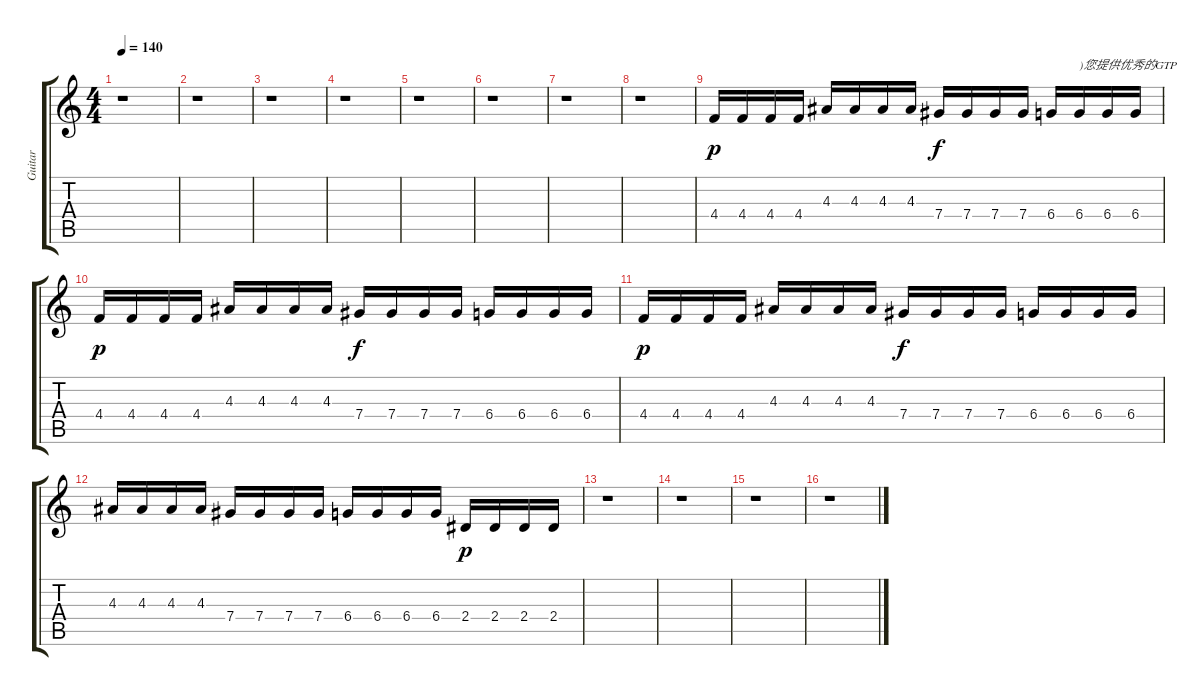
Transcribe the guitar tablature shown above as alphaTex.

\track ("Guitar" "Guitar") {instrument overdrivenguitar}
\staff {score tabs}
\tuning (Eb4 Bb3 Gb3 Db3 Ab2 Eb2) {hide}
\ts (4 4)
\tempo 140
\clef g2
\ks c
r.1{dy p} |
r.1 |
r.1 |
r.1 |
r.1 |
r.1 |
r.1 |
r.1 |
4.4.16 4.4.16 4.4.16 4.4.16 4.3.16 4.3.16 4.3.16 4.3.16 7.4.16{dy f} 7.4.16 7.4.16 7.4.16 6.4.16 6.4.16{txt ")您提供优秀的GTP"} 6.4.16 6.4.16 |
4.4.16{dy p} 4.4.16 4.4.16 4.4.16 4.3.16 4.3.16 4.3.16 4.3.16 7.4.16{dy f} 7.4.16 7.4.16 7.4.16 6.4.16 6.4.16 6.4.16 6.4.16 |
4.4.16{dy p} 4.4.16 4.4.16 4.4.16 4.3.16 4.3.16 4.3.16 4.3.16 7.4.16{dy f} 7.4.16 7.4.16 7.4.16 6.4.16 6.4.16 6.4.16 6.4.16 |
4.3.16 4.3.16 4.3.16 4.3.16 7.4.16 7.4.16 7.4.16 7.4.16 6.4.16 6.4.16 6.4.16 6.4.16 2.4.16{dy p} 2.4.16 2.4.16 2.4.16 |
r.1 |
r.1 |
r.1 |
r.1
